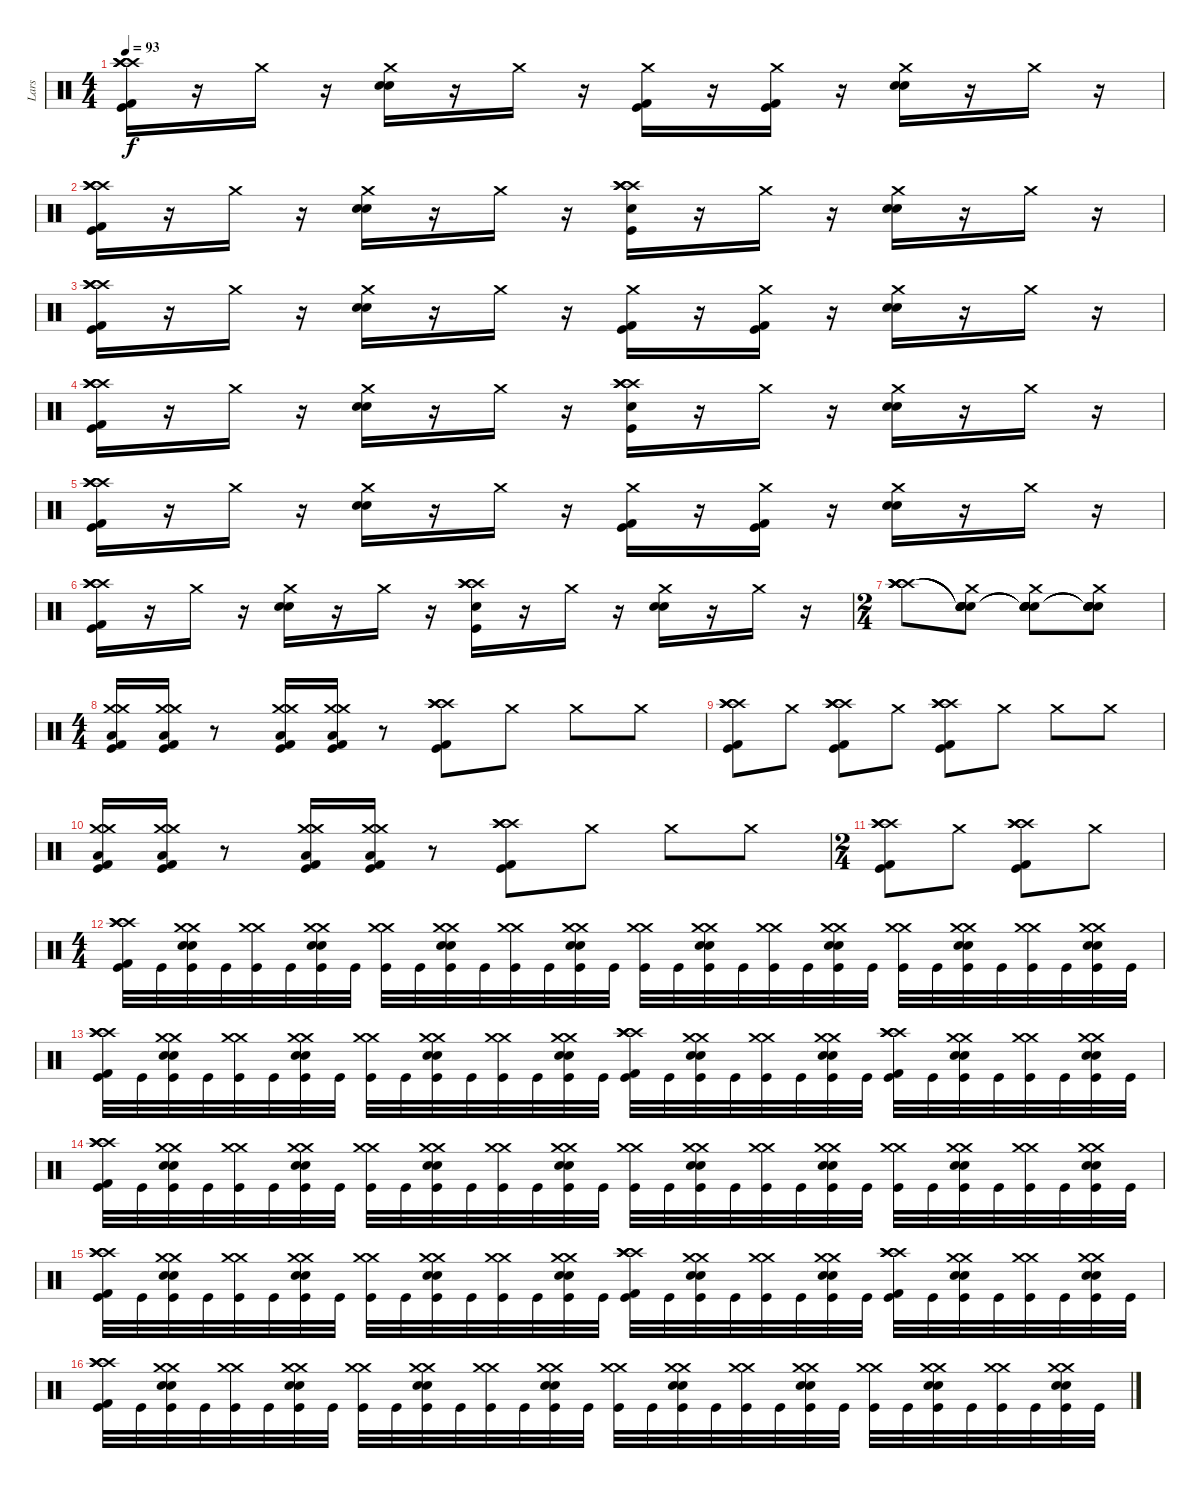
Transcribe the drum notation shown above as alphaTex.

\track ("Lars" "Lars") {instrument percussion}
\staff {score}
\articulation defaults
\ts (4 4)
\tempo 93
\clef neutral
\ks c
("Crash high (hit)" "Crash high (hit)" "Crash high (hit)" "Crash high (hit)" "Kick (hit) 2" "Kick (hit)").16{dy f} r.16 "Crash medium (hit)".16 r.16 ("Crash medium (hit)" "Electric Snare (hit)" "Snare (hit) 2").16 r.16 "Crash medium (hit)".16 r.16 ("Crash medium (hit)" "Kick (hit) 2" "Kick (hit)").16 r.16 ("Crash medium (hit)" "Kick (hit) 2" "Kick (hit)").16 r.16 ("Crash medium (hit)" "Electric Snare (hit)" "Snare (hit) 2").16 r.16 "Crash medium (hit)".16 r.16 |
("Crash high (hit)" "Crash high (hit)" "Crash high (hit)" "Crash high (hit)" "Kick (hit) 2" "Kick (hit)").16 r.16 "Crash medium (hit)".16 r.16 ("Crash medium (hit)" "Electric Snare (hit)" "Snare (hit) 2").16 r.16 "Crash medium (hit)".16 r.16 ("Crash high (hit)" "Crash high (hit)" "Crash high (hit)" "Crash high (hit)" "Snare (hit) 2" "Kick (hit)").16 r.16 "Crash medium (hit)".16 r.16 ("Crash medium (hit)" "Electric Snare (hit)" "Snare (hit) 2").16 r.16 "Crash medium (hit)".16 r.16 |
("Crash high (hit)" "Crash high (hit)" "Crash high (hit)" "Crash high (hit)" "Kick (hit) 2" "Kick (hit)").16 r.16 "Crash medium (hit)".16 r.16 ("Crash medium (hit)" "Electric Snare (hit)" "Snare (hit) 2").16 r.16 "Crash medium (hit)".16 r.16 ("Crash medium (hit)" "Kick (hit) 2" "Kick (hit)").16 r.16 ("Crash medium (hit)" "Kick (hit) 2" "Kick (hit)").16 r.16 ("Crash medium (hit)" "Electric Snare (hit)" "Snare (hit) 2").16 r.16 "Crash medium (hit)".16 r.16 |
("Crash high (hit)" "Crash high (hit)" "Crash high (hit)" "Crash high (hit)" "Kick (hit) 2" "Kick (hit)").16 r.16 "Crash medium (hit)".16 r.16 ("Crash medium (hit)" "Electric Snare (hit)" "Snare (hit) 2").16 r.16 "Crash medium (hit)".16 r.16 ("Crash high (hit)" "Crash high (hit)" "Crash high (hit)" "Crash high (hit)" "Snare (hit) 2" "Kick (hit)").16 r.16 "Crash medium (hit)".16 r.16 ("Crash medium (hit)" "Electric Snare (hit)" "Snare (hit) 2").16 r.16 "Crash medium (hit)".16 r.16 |
("Crash high (hit)" "Crash high (hit)" "Crash high (hit)" "Crash high (hit)" "Kick (hit) 2" "Kick (hit)").16 r.16 "Crash medium (hit)".16 r.16 ("Crash medium (hit)" "Electric Snare (hit)" "Snare (hit) 2").16 r.16 "Crash medium (hit)".16 r.16 ("Crash medium (hit)" "Kick (hit) 2" "Kick (hit)").16 r.16 ("Crash medium (hit)" "Kick (hit) 2" "Kick (hit)").16 r.16 ("Crash medium (hit)" "Electric Snare (hit)" "Snare (hit) 2").16 r.16 "Crash medium (hit)".16 r.16 |
("Crash high (hit)" "Crash high (hit)" "Crash high (hit)" "Crash high (hit)" "Kick (hit) 2" "Kick (hit)").16 r.16 "Crash medium (hit)".16 r.16 ("Crash medium (hit)" "Electric Snare (hit)" "Snare (hit) 2").16 r.16 "Crash medium (hit)".16 r.16 ("Crash high (hit)" "Crash high (hit)" "Crash high (hit)" "Crash high (hit)" "Snare (hit) 2" "Kick (hit)").16 r.16 "Crash medium (hit)".16 r.16 ("Crash medium (hit)" "Electric Snare (hit)" "Snare (hit) 2").16 r.16 "Crash medium (hit)".16 r.16 |
\ts (2 4)
("Crash high (hit)" "Crash high (hit)" "Crash high (hit)" "Crash high (hit)" "Crash high (hit)" "Crash high (hit)").8 ("Crash medium (hit)" "Snare (hit)"{t} "Snare (hit)"{t} "Snare (hit)"{t} "Snare (hit)"{t} "Snare (hit)"{t}).8 ("Crash medium (hit)" "Snare (hit)"{t} "Snare (hit)"{t} "Snare (hit)"{t} "Snare (hit)"{t} "Snare (hit)"{t}).8 ("Crash medium (hit)" "Snare (hit)"{t} "Snare (hit)"{t} "Snare (hit)"{t} "Snare (hit)"{t} "Snare (hit)"{t}).8 |
\ts (4 4)
("Crash medium (hit)" "Crash medium (hit)" "Low Floor Tom (hit)" "Kick (hit)" "Kick (hit) 2").16 ("Crash medium (hit)" "Crash medium (hit)" "Low Floor Tom (hit)" "Kick (hit)" "Kick (hit) 2").16 r.8 ("Crash medium (hit)" "Crash medium (hit)" "Low Floor Tom (hit)" "Kick (hit)" "Kick (hit) 2").16 ("Crash medium (hit)" "Crash medium (hit)" "Low Floor Tom (hit)" "Kick (hit)" "Kick (hit) 2").16 r.8 ("Crash high (hit)" "Crash high (hit)" "Crash high (hit)" "Crash high (hit)" "Kick (hit)" "Kick (hit) 2").8 "Crash medium (hit)".8 "Crash medium (hit)".8 "Crash medium (hit)".8 |
("Crash high (hit)" "Crash high (hit)" "Crash high (hit)" "Crash high (hit)" "Kick (hit) 2" "Kick (hit)").8 "Crash medium (hit)".8 ("Crash high (hit)" "Crash high (hit)" "Crash high (hit)" "Crash high (hit)" "Kick (hit) 2" "Kick (hit)").8 "Crash medium (hit)".8 ("Crash high (hit)" "Crash high (hit)" "Crash high (hit)" "Crash high (hit)" "Kick (hit) 2" "Kick (hit)").8 "Crash medium (hit)".8 "Crash medium (hit)".8 "Crash medium (hit)".8 |
("Crash medium (hit)" "Crash medium (hit)" "Low Floor Tom (hit)" "Kick (hit)" "Kick (hit) 2").16 ("Crash medium (hit)" "Crash medium (hit)" "Low Floor Tom (hit)" "Kick (hit)" "Kick (hit) 2").16 r.8 ("Crash medium (hit)" "Crash medium (hit)" "Low Floor Tom (hit)" "Kick (hit)" "Kick (hit) 2").16 ("Crash medium (hit)" "Crash medium (hit)" "Low Floor Tom (hit)" "Kick (hit)" "Kick (hit) 2").16 r.8 ("Crash high (hit)" "Crash high (hit)" "Crash high (hit)" "Crash high (hit)" "Kick (hit)" "Kick (hit) 2").8 "Crash medium (hit)".8 "Crash medium (hit)".8 "Crash medium (hit)".8 |
\ts (2 4)
("Crash high (hit)" "Crash high (hit)" "Crash high (hit)" "Crash high (hit)" "Kick (hit) 2" "Kick (hit)").8 "Crash medium (hit)".8 ("Crash high (hit)" "Crash high (hit)" "Crash high (hit)" "Crash high (hit)" "Kick (hit) 2" "Kick (hit)").8 "Crash medium (hit)".8 |
\ts (4 4)
("Crash high (hit)" "Crash high (hit)" "Crash high (hit)" "Crash high (hit)" "Kick (hit) 2" "Kick (hit)").32 "Kick (hit)".32 ("Crash medium (hit)" "Electric Snare (hit)" "Snare (hit) 2" "Crash medium (hit)" "Kick (hit)").32 "Kick (hit)".32 ("Crash medium (hit)" "Crash medium (hit)" "Kick (hit)").32 "Kick (hit)".32 ("Crash medium (hit)" "Electric Snare (hit)" "Snare (hit) 2" "Crash medium (hit)" "Kick (hit)").32 "Kick (hit)".32 ("Crash medium (hit)" "Crash medium (hit)" "Kick (hit)").32 "Kick (hit)".32 ("Crash medium (hit)" "Electric Snare (hit)" "Snare (hit) 2" "Crash medium (hit)" "Kick (hit)").32 "Kick (hit)".32 ("Crash medium (hit)" "Crash medium (hit)" "Kick (hit)").32 "Kick (hit)".32 ("Crash medium (hit)" "Electric Snare (hit)" "Snare (hit) 2" "Crash medium (hit)" "Kick (hit)").32 "Kick (hit)".32 ("Crash medium (hit)" "Crash medium (hit)" "Kick (hit)").32 "Kick (hit)".32 ("Crash medium (hit)" "Electric Snare (hit)" "Snare (hit) 2" "Crash medium (hit)" "Kick (hit)").32 "Kick (hit)".32 ("Crash medium (hit)" "Crash medium (hit)" "Kick (hit)").32 "Kick (hit)".32 ("Crash medium (hit)" "Electric Snare (hit)" "Snare (hit) 2" "Crash medium (hit)" "Kick (hit)").32 "Kick (hit)".32 ("Crash medium (hit)" "Crash medium (hit)" "Kick (hit)").32 "Kick (hit)".32 ("Crash medium (hit)" "Electric Snare (hit)" "Snare (hit) 2" "Crash medium (hit)" "Kick (hit)").32 "Kick (hit)".32 ("Crash medium (hit)" "Crash medium (hit)" "Kick (hit)").32 "Kick (hit)".32 ("Crash medium (hit)" "Electric Snare (hit)" "Snare (hit) 2" "Crash medium (hit)" "Kick (hit)").32 "Kick (hit)".32 |
("Crash high (hit)" "Crash high (hit)" "Crash high (hit)" "Crash high (hit)" "Kick (hit) 2" "Kick (hit)").32 "Kick (hit)".32 ("Crash medium (hit)" "Electric Snare (hit)" "Snare (hit) 2" "Crash medium (hit)" "Kick (hit)").32 "Kick (hit)".32 ("Crash medium (hit)" "Crash medium (hit)" "Kick (hit)").32 "Kick (hit)".32 ("Crash medium (hit)" "Electric Snare (hit)" "Snare (hit) 2" "Crash medium (hit)" "Kick (hit)").32 "Kick (hit)".32 ("Crash medium (hit)" "Crash medium (hit)" "Kick (hit)").32 "Kick (hit)".32 ("Crash medium (hit)" "Electric Snare (hit)" "Snare (hit) 2" "Crash medium (hit)" "Kick (hit)").32 "Kick (hit)".32 ("Crash medium (hit)" "Crash medium (hit)" "Kick (hit)").32 "Kick (hit)".32 ("Crash medium (hit)" "Electric Snare (hit)" "Snare (hit) 2" "Crash medium (hit)" "Kick (hit)").32 "Kick (hit)".32 ("Crash high (hit)" "Crash high (hit)" "Crash high (hit)" "Crash high (hit)" "Kick (hit) 2" "Kick (hit)").32 "Kick (hit)".32 ("Crash medium (hit)" "Electric Snare (hit)" "Snare (hit) 2" "Crash medium (hit)" "Kick (hit)").32 "Kick (hit)".32 ("Crash medium (hit)" "Crash medium (hit)" "Kick (hit)").32 "Kick (hit)".32 ("Crash medium (hit)" "Electric Snare (hit)" "Snare (hit) 2" "Crash medium (hit)" "Kick (hit)").32 "Kick (hit)".32 ("Crash high (hit)" "Crash high (hit)" "Crash high (hit)" "Crash high (hit)" "Kick (hit) 2" "Kick (hit)").32 "Kick (hit)".32 ("Crash medium (hit)" "Electric Snare (hit)" "Snare (hit) 2" "Crash medium (hit)" "Kick (hit)").32 "Kick (hit)".32 ("Crash medium (hit)" "Crash medium (hit)" "Kick (hit)").32 "Kick (hit)".32 ("Crash medium (hit)" "Electric Snare (hit)" "Snare (hit) 2" "Crash medium (hit)" "Kick (hit)").32 "Kick (hit)".32 |
("Crash high (hit)" "Crash high (hit)" "Crash high (hit)" "Crash high (hit)" "Kick (hit) 2" "Kick (hit)").32 "Kick (hit)".32 ("Crash medium (hit)" "Electric Snare (hit)" "Snare (hit) 2" "Crash medium (hit)" "Kick (hit)").32 "Kick (hit)".32 ("Crash medium (hit)" "Crash medium (hit)" "Kick (hit)").32 "Kick (hit)".32 ("Crash medium (hit)" "Electric Snare (hit)" "Snare (hit) 2" "Crash medium (hit)" "Kick (hit)").32 "Kick (hit)".32 ("Crash medium (hit)" "Crash medium (hit)" "Kick (hit)").32 "Kick (hit)".32 ("Crash medium (hit)" "Electric Snare (hit)" "Snare (hit) 2" "Crash medium (hit)" "Kick (hit)").32 "Kick (hit)".32 ("Crash medium (hit)" "Crash medium (hit)" "Kick (hit)").32 "Kick (hit)".32 ("Crash medium (hit)" "Electric Snare (hit)" "Snare (hit) 2" "Crash medium (hit)" "Kick (hit)").32 "Kick (hit)".32 ("Crash medium (hit)" "Crash medium (hit)" "Kick (hit)").32 "Kick (hit)".32 ("Crash medium (hit)" "Electric Snare (hit)" "Snare (hit) 2" "Crash medium (hit)" "Kick (hit)").32 "Kick (hit)".32 ("Crash medium (hit)" "Crash medium (hit)" "Kick (hit)").32 "Kick (hit)".32 ("Crash medium (hit)" "Electric Snare (hit)" "Snare (hit) 2" "Crash medium (hit)" "Kick (hit)").32 "Kick (hit)".32 ("Crash medium (hit)" "Crash medium (hit)" "Kick (hit)").32 "Kick (hit)".32 ("Crash medium (hit)" "Electric Snare (hit)" "Snare (hit) 2" "Crash medium (hit)" "Kick (hit)").32 "Kick (hit)".32 ("Crash medium (hit)" "Crash medium (hit)" "Kick (hit)").32 "Kick (hit)".32 ("Crash medium (hit)" "Electric Snare (hit)" "Snare (hit) 2" "Crash medium (hit)" "Kick (hit)").32 "Kick (hit)".32 |
("Crash high (hit)" "Crash high (hit)" "Crash high (hit)" "Crash high (hit)" "Kick (hit) 2" "Kick (hit)").32 "Kick (hit)".32 ("Crash medium (hit)" "Electric Snare (hit)" "Snare (hit) 2" "Crash medium (hit)" "Kick (hit)").32 "Kick (hit)".32 ("Crash medium (hit)" "Crash medium (hit)" "Kick (hit)").32 "Kick (hit)".32 ("Crash medium (hit)" "Electric Snare (hit)" "Snare (hit) 2" "Crash medium (hit)" "Kick (hit)").32 "Kick (hit)".32 ("Crash medium (hit)" "Crash medium (hit)" "Kick (hit)").32 "Kick (hit)".32 ("Crash medium (hit)" "Electric Snare (hit)" "Snare (hit) 2" "Crash medium (hit)" "Kick (hit)").32 "Kick (hit)".32 ("Crash medium (hit)" "Crash medium (hit)" "Kick (hit)").32 "Kick (hit)".32 ("Crash medium (hit)" "Electric Snare (hit)" "Snare (hit) 2" "Crash medium (hit)" "Kick (hit)").32 "Kick (hit)".32 ("Crash high (hit)" "Crash high (hit)" "Crash high (hit)" "Crash high (hit)" "Kick (hit) 2" "Kick (hit)").32 "Kick (hit)".32 ("Crash medium (hit)" "Electric Snare (hit)" "Snare (hit) 2" "Crash medium (hit)" "Kick (hit)").32 "Kick (hit)".32 ("Crash medium (hit)" "Crash medium (hit)" "Kick (hit)").32 "Kick (hit)".32 ("Crash medium (hit)" "Electric Snare (hit)" "Snare (hit) 2" "Crash medium (hit)" "Kick (hit)").32 "Kick (hit)".32 ("Crash high (hit)" "Crash high (hit)" "Crash high (hit)" "Crash high (hit)" "Kick (hit) 2" "Kick (hit)").32 "Kick (hit)".32 ("Crash medium (hit)" "Electric Snare (hit)" "Snare (hit) 2" "Crash medium (hit)" "Kick (hit)").32 "Kick (hit)".32 ("Crash medium (hit)" "Crash medium (hit)" "Kick (hit)").32 "Kick (hit)".32 ("Crash medium (hit)" "Electric Snare (hit)" "Snare (hit) 2" "Crash medium (hit)" "Kick (hit)").32 "Kick (hit)".32 |
("Crash high (hit)" "Crash high (hit)" "Crash high (hit)" "Crash high (hit)" "Kick (hit) 2" "Kick (hit)").32 "Kick (hit)".32 ("Crash medium (hit)" "Electric Snare (hit)" "Snare (hit) 2" "Crash medium (hit)" "Kick (hit)").32 "Kick (hit)".32 ("Crash medium (hit)" "Crash medium (hit)" "Kick (hit)").32 "Kick (hit)".32 ("Crash medium (hit)" "Electric Snare (hit)" "Snare (hit) 2" "Crash medium (hit)" "Kick (hit)").32 "Kick (hit)".32 ("Crash medium (hit)" "Crash medium (hit)" "Kick (hit)").32 "Kick (hit)".32 ("Crash medium (hit)" "Electric Snare (hit)" "Snare (hit) 2" "Crash medium (hit)" "Kick (hit)").32 "Kick (hit)".32 ("Crash medium (hit)" "Crash medium (hit)" "Kick (hit)").32 "Kick (hit)".32 ("Crash medium (hit)" "Electric Snare (hit)" "Snare (hit) 2" "Crash medium (hit)" "Kick (hit)").32 "Kick (hit)".32 ("Crash medium (hit)" "Crash medium (hit)" "Kick (hit)").32 "Kick (hit)".32 ("Crash medium (hit)" "Electric Snare (hit)" "Snare (hit) 2" "Crash medium (hit)" "Kick (hit)").32 "Kick (hit)".32 ("Crash medium (hit)" "Crash medium (hit)" "Kick (hit)").32 "Kick (hit)".32 ("Crash medium (hit)" "Electric Snare (hit)" "Snare (hit) 2" "Crash medium (hit)" "Kick (hit)").32 "Kick (hit)".32 ("Crash medium (hit)" "Crash medium (hit)" "Kick (hit)").32 "Kick (hit)".32 ("Crash medium (hit)" "Electric Snare (hit)" "Snare (hit) 2" "Crash medium (hit)" "Kick (hit)").32 "Kick (hit)".32 ("Crash medium (hit)" "Crash medium (hit)" "Kick (hit)").32 "Kick (hit)".32 ("Crash medium (hit)" "Electric Snare (hit)" "Snare (hit) 2" "Crash medium (hit)" "Kick (hit)").32 "Kick (hit)".32
